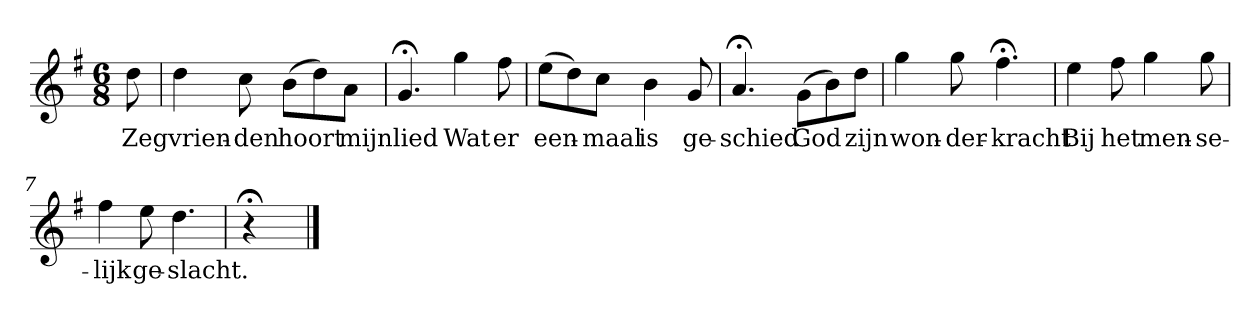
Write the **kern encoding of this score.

**kern	**text
*part1	*part1
*staff1	*staff1
*k[f#]	*
*G:	*
*M6/8	*
*MM120	*
=	=
8dd	Zeg
=1	=1
4dd	vrien-
8cc	-den
(8bL	hoort
8dd)	.
8aJ	mijn
=2	=2
4.g;<	lied
4gg	Wat
8ff#	er
=3	=3
(8eeL	een-
8dd)	.
8ccJ	-maal
4b	is
8g	ge-
=4	=4
4.a;<	-schied
(8gL	God
8b)	.
8ddJ	zijn
=5	=5
4gg	won-
8gg	-der-
4.ff#;<	-kracht
=6	=6
4ee	Bij
8ff#	het
4gg	men-
8gg	-se-
=7	=7
4ff#	-lijk
8ee	ge-
4.dd	-slacht.
=8	=8
4r;<	.
==	==
*-	*-
